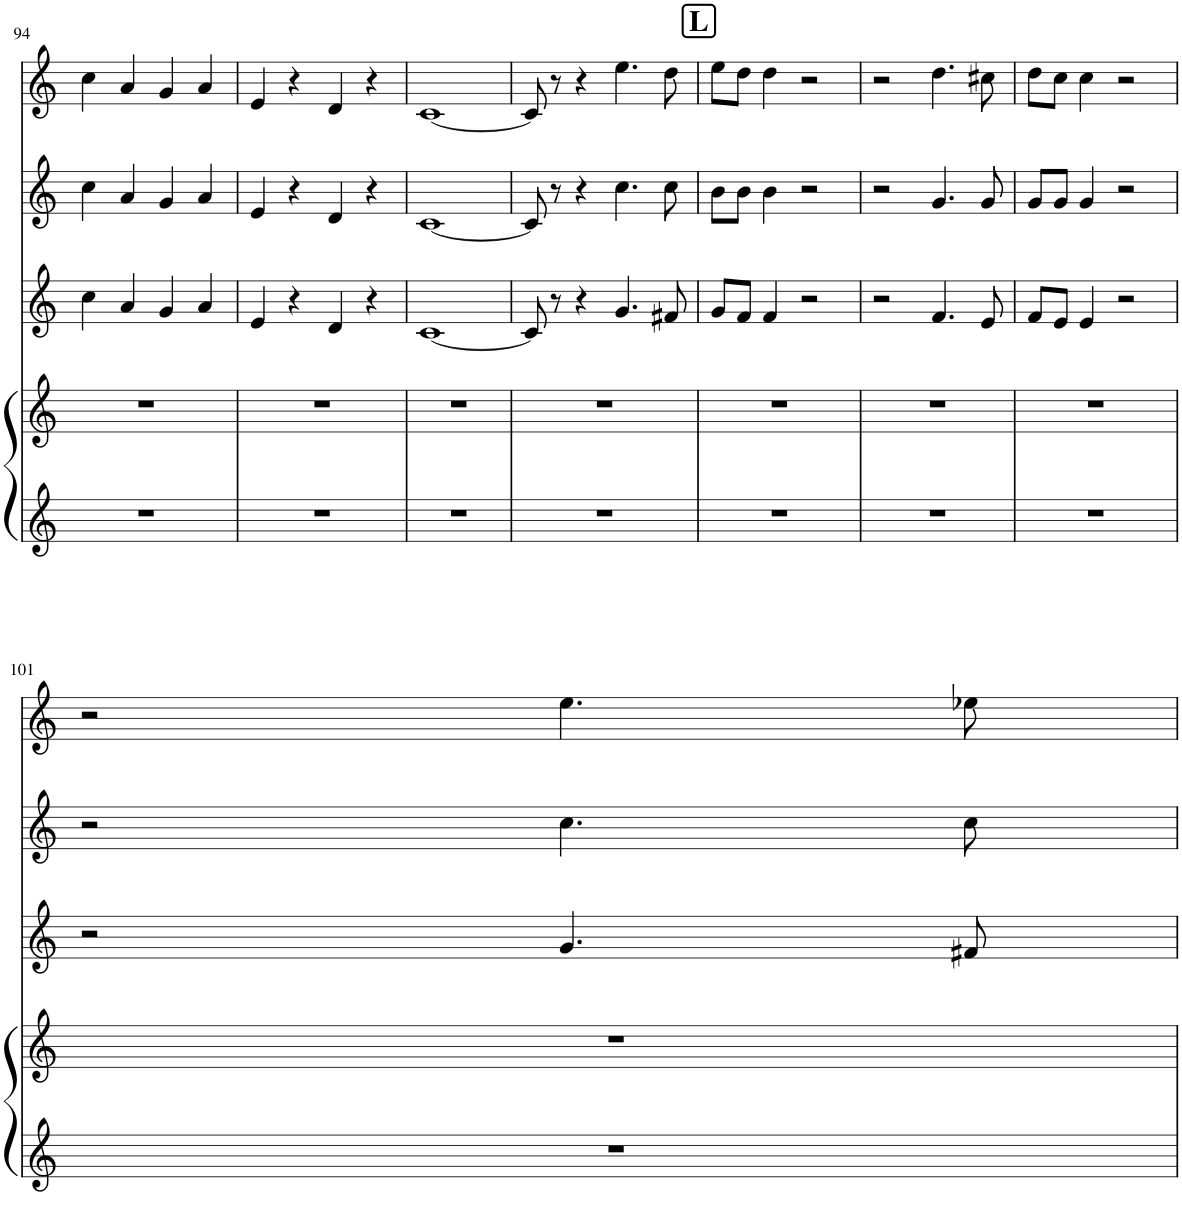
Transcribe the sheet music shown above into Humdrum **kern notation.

**kern	**kern	**kern	**kern	**kern
*part4	*part4	*part3	*part2	*part1
*staff5	*staff4	*staff3	*staff2	*staff1
*I"Piano	*	*I"Piano	*I"Piano	*I"Piano
*I'Pno	*	*I'Pno	*I'Pno	*I'Pno
!!LO:PB:g=z
*clefG2	*clefG2	*clefG2	*clefG2	*clefG2
*k[]	*k[]	*k[]	*k[]	*k[]
*M2/2	*M2/2	*M2/2	*M2/2	*M2/2
*met(c|)	*met(c|)	*met(c|)	*met(c|)	*met(c|)
=94	=94	=94	=94	=94
1r	1r	4cc\	4cc\	4cc\
.	.	4a/	4a/	4a/
.	.	4g/	4g/	4g/
.	.	4a/	4a/	4a/
=95	=95	=95	=95	=95
1r	1r	4e/	4e/	4e/
.	.	4r	4r	4r
.	.	4d/	4d/	4d/
.	.	4r	4r	4r
=96	=96	=96	=96	=96
1r	1r	[1c	[1c	[1c
=97	=97	=97	=97	=97
1r	1r	8c/]	8c/]	8c/]
.	.	8r	8r	8r
.	.	4r	4r	4r
.	.	4.g/	4.cc\	4.ee\
.	.	8f#X/	8cc\	8dd\
!!LO:REH:place=s1:a:B:cj:fs=14:t=L
=98	=98	=98	=98	=98
1r	1r	8g/L	8b\L	8ee\L
.	.	8f/J	8b\J	8dd\J
.	.	4f/	4b\	4dd\
.	.	2r	2r	2r
=99	=99	=99	=99	=99
1r	1r	2r	2r	2r
.	.	4.f/	4.g/	4.dd\
.	.	8e/	8g/	8cc#X\
=100	=100	=100	=100	=100
1r	1r	8f/L	8g/L	8dd\L
.	.	8e/J	8g/J	8cc\J
.	.	4e/	4g/	4cc\
.	.	2r	2r	2r
!!LO:LB:g=z
=101	=101	=101	=101	=101
1r	1r	2r	2r	2r
.	.	4.g/	4.cc\	4.ee\
.	.	8f#X/	8cc\	8ee-X\
=	=	=	=	=
*-	*-	*-	*-	*-
